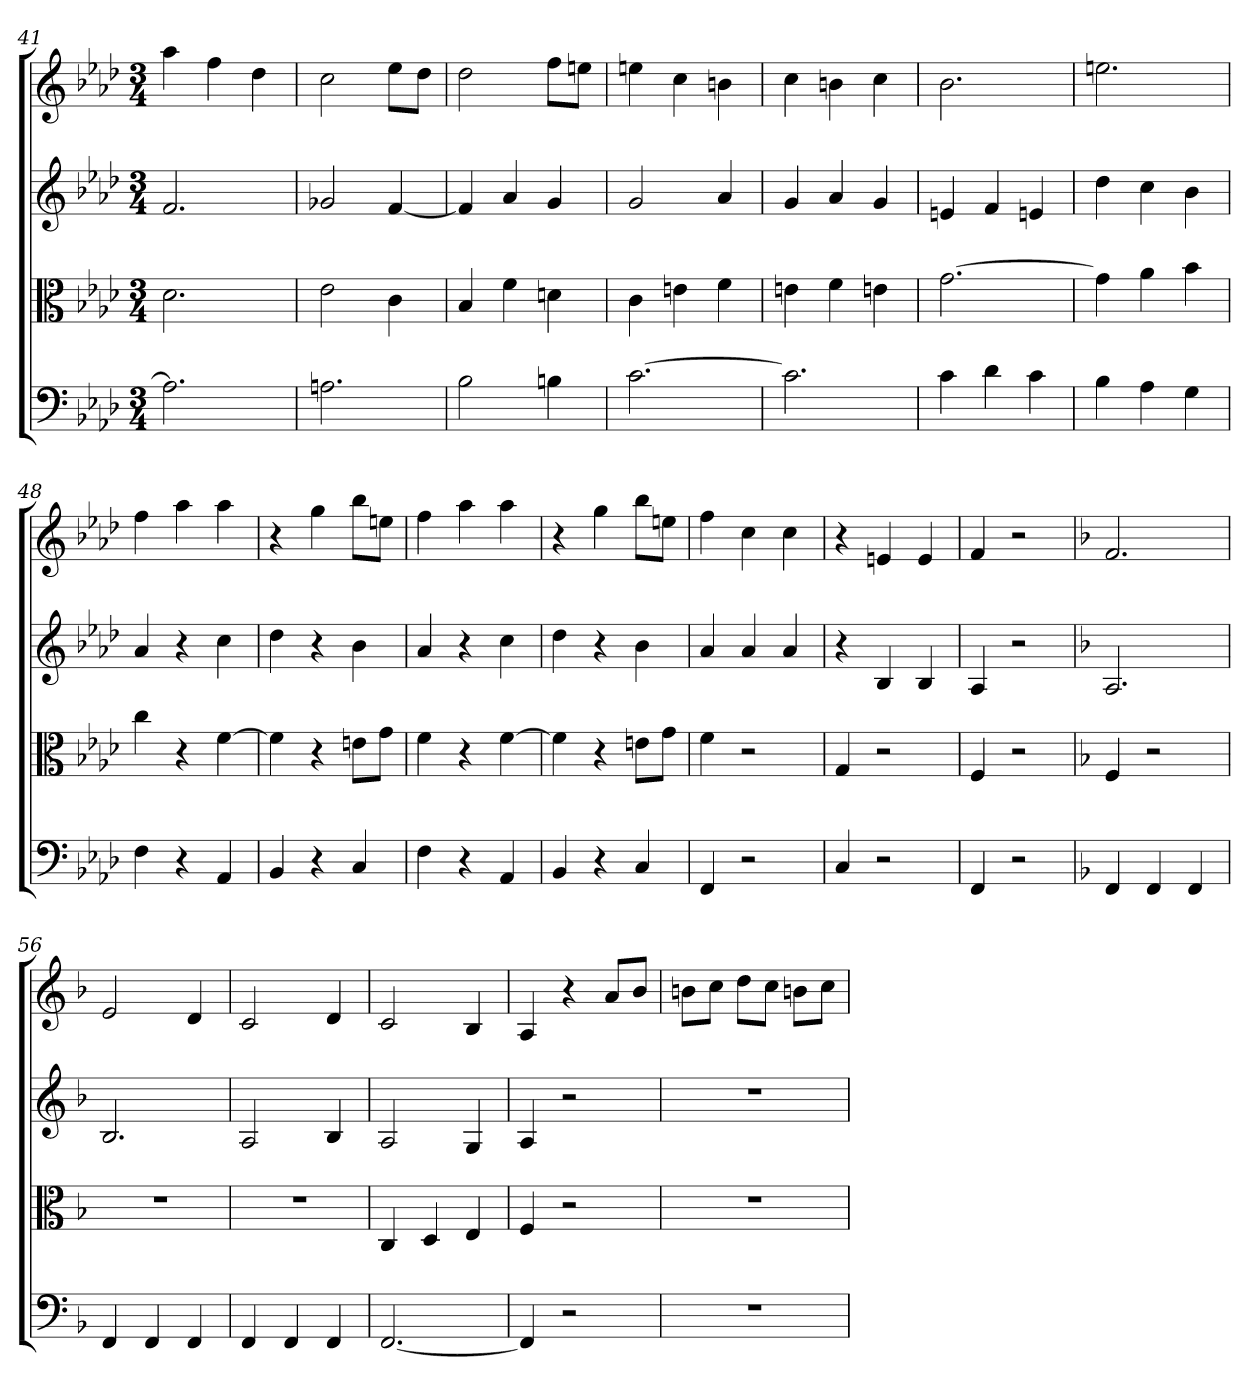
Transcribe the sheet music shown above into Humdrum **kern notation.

**kern	**kern	**kern	**kern
*part4	*part3	*part2	*part1
*staff4	*staff3	*staff2	*staff1
*clefF4	*clefC3	*clefG2	*clefG2
*k[b-e-a-d-]	*k[b-e-a-d-]	*k[b-e-a-d-]	*k[b-e-a-d-]
*M3/4	*M3/4	*M3/4	*M3/4
=41	=41	=41	=41
2.A-]	2.d-	2.f	4aa-
.	.	.	4ff
.	.	.	4dd-
=42	=42	=42	=42
2.An	2e-	2g-X	2cc
.	4c	[4f	8ee-L
.	.	.	8dd-J
=43	=43	=43	=43
2B-	4B-	4f]	2dd-
.	4f	4a-	.
4Bn	4dn	4g	8ffL
.	.	.	8eenJ
=44	=44	=44	=44
[2.c	4c	2g	4een
.	4en	.	4cc
.	4f	4a-	4bn
=45	=45	=45	=45
2.c]	4en	4g	4cc
.	4f	4a-	4bn
.	4en	4g	4cc
=46	=46	=46	=46
4c	[2.g	4en	2.b-
4d-	.	4f	.
4c	.	4en	.
=47	=47	=47	=47
4B-	4g]	4dd-	2.een
4A-	4a-	4cc	.
4G	4b-	4b-	.
=48	=48	=48	=48
4F	4cc	4a-	4ff
4r	4r	4r	4aa-
4AA-	[4f	4cc	4aa-
=49	=49	=49	=49
4BB-	4f]	4dd-	4r
4r	4r	4r	4gg
4C	8enL	4b-	8bb-L
.	8gJ	.	8eenJ
=50	=50	=50	=50
4F	4f	4a-	4ff
4r	4r	4r	4aa-
4AA-	[4f	4cc	4aa-
=51	=51	=51	=51
4BB-	4f]	4dd-	4r
4r	4r	4r	4gg
4C	8enL	4b-	8bb-L
.	8gJ	.	8eenJ
=52	=52	=52	=52
4FF	4f	4a-	4ff
2r	2r	4a-	4cc
.	.	4a-	4cc
=53	=53	=53	=53
4C	4G	4r	4r
2r	2r	4B-	4en
.	.	4B-	4e
=54	=54	=54	=54
4FF	4F	4A-	4f
2r	2r	2r	2r
=55	=55	=55	=55
*k[b-]	*k[b-]	*k[b-]	*k[b-]
*F:	*F:	*F:	*F:
4FF	4F	2.A	2.f
4FF	2r	.	.
4FF	.	.	.
=56	=56	=56	=56
4FF	2.r	2.B-	2e
4FF	.	.	.
4FF	.	.	4d
=57	=57	=57	=57
4FF	2.r	2A	2c
4FF	.	.	.
4FF	.	4B-	4d
=58	=58	=58	=58
[2.FF	4C	2A	2c
.	4D	.	.
.	4E	4G	4B-
=59	=59	=59	=59
4FF]	4F	4A	4A
2r	2r	2r	4r
.	.	.	8aL
.	.	.	8b-J
=60	=60	=60	=60
2.r	2.r	2.r	8bnL
.	.	.	8ccJ
.	.	.	8ddL
.	.	.	8ccJ
.	.	.	8bnL
.	.	.	8ccJ
=	=	=	=
*-	*-	*-	*-
